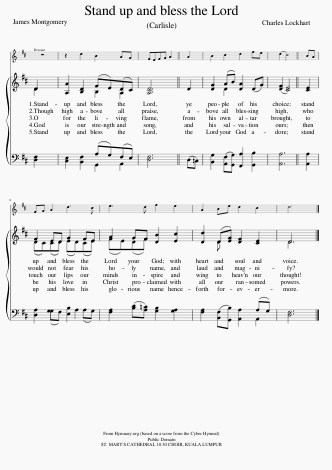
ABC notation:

X:1
%%score 1 { ( 2 3 ) ( 4 5 ) }
L:1/8
M:none
I:linebreak $
K:D
V:1 treble
V:2 treble
V:3 treble
V:4 bass
V:5 bass
V:1
 z2 | z2 d2 B2 AG | FEFG A2 || A2 | B2 c2 d2 fe | %5
 (d2 c4) || BA |$ FG A2 d3 c | e3 d f2 e2 | A2 Be d2 c2 | %10
 d6 |] %11
V:2
 D2 | [A,A]2 [B,D]2 (FE)(DC) | [A,D]6 || D2 | [DG]2 (AB) [DA]2 (DG) | %5
 ([DF]2 [CE]4) || [CE]2 |$ (DC)(CD) (ED)(CE) | (FE)(DF) [DB]2 [Ec]2 | [Dd]2 (D[EG]) [DF]2 [CE]2 | %10
 D6 |] %11
V:3
 D2 | x4 B,2 A,2 | x6 || x2 | x2 D2 x4 | %5
 x6 || x2 |$ F2 ED G2 FE | A2 GF x4 | x2 D x5 | %10
 D6 |] %11
V:4
 [D,F,]2 | [C,E,]2 [B,,F,]2 (A,G,)(F,E,) | [D,F,]6 || (D,=C,) | [B,,G,]2 ([A,,F,][G,,G,]) [F,,A,]2 [G,,B,]2 | %5
 [A,,A,]6 || [A,,A,]2 |$ [D,A,]2 (G,F,) [E,B,]2 (A,G,) | [F,A,]2 ([B,D][A,=C]) [G,B,]2 [G,A,]2 | [F,A,]2 ([B,,F,][G,,B,]) [A,,A,]2 (A,G,) | %10
 [D,F,]6 |] %11
V:5
 x2 | x4 G,,2 A,,2 | x6 || x2 | x8 | %5
 x6 || x2 |$ x2 G,2 x A,2 x | x8 | x6 A,,2 | %10
 x6 |] %11
